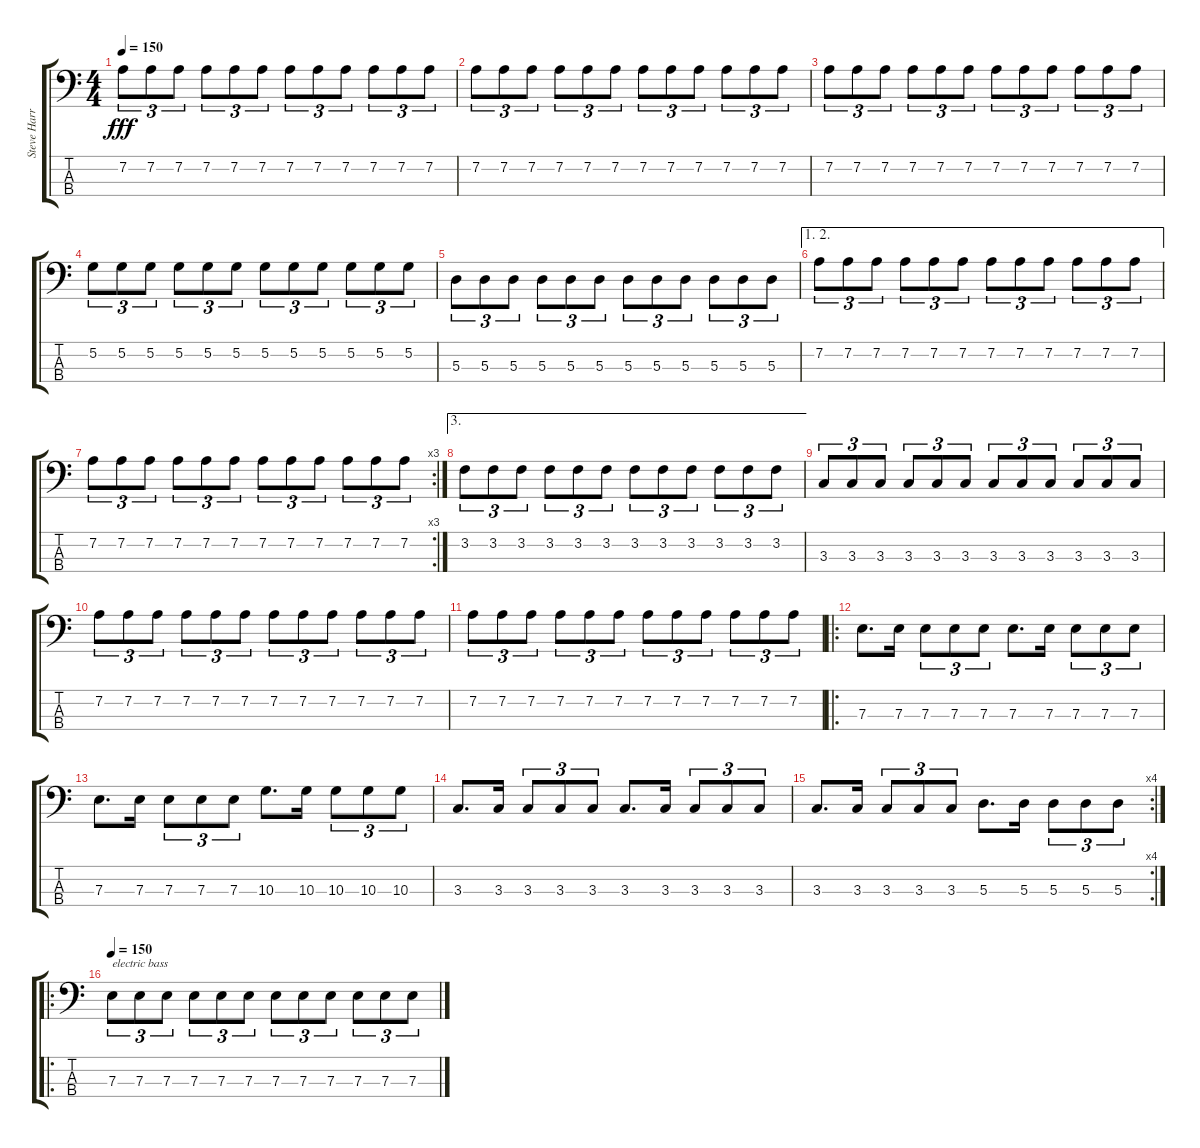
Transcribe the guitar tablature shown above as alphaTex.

\track ("Steve Harris" "Steve Harr") {instrument electricbassfinger}
\staff {score tabs}
\tuning (G2 D2 A1 E1) {hide}
\ts (4 4)
\tempo 150
\clef f4
\ks c
7.2.8{tu (3 2) dy fff} 7.2.8{tu (3 2)} 7.2.8{tu (3 2)} 7.2.8{tu (3 2)} 7.2.8{tu (3 2)} 7.2.8{tu (3 2)} 7.2.8{tu (3 2)} 7.2.8{tu (3 2)} 7.2.8{tu (3 2)} 7.2.8{tu (3 2)} 7.2.8{tu (3 2)} 7.2.8{tu (3 2)} |
7.2.8{tu (3 2)} 7.2.8{tu (3 2)} 7.2.8{tu (3 2)} 7.2.8{tu (3 2)} 7.2.8{tu (3 2)} 7.2.8{tu (3 2)} 7.2.8{tu (3 2)} 7.2.8{tu (3 2)} 7.2.8{tu (3 2)} 7.2.8{tu (3 2)} 7.2.8{tu (3 2)} 7.2.8{tu (3 2)} |
7.2.8{tu (3 2)} 7.2.8{tu (3 2)} 7.2.8{tu (3 2)} 7.2.8{tu (3 2)} 7.2.8{tu (3 2)} 7.2.8{tu (3 2)} 7.2.8{tu (3 2)} 7.2.8{tu (3 2)} 7.2.8{tu (3 2)} 7.2.8{tu (3 2)} 7.2.8{tu (3 2)} 7.2.8{tu (3 2)} |
5.2.8{tu (3 2)} 5.2.8{tu (3 2)} 5.2.8{tu (3 2)} 5.2.8{tu (3 2)} 5.2.8{tu (3 2)} 5.2.8{tu (3 2)} 5.2.8{tu (3 2)} 5.2.8{tu (3 2)} 5.2.8{tu (3 2)} 5.2.8{tu (3 2)} 5.2.8{tu (3 2)} 5.2.8{tu (3 2)} |
5.3.8{tu (3 2)} 5.3.8{tu (3 2)} 5.3.8{tu (3 2)} 5.3.8{tu (3 2)} 5.3.8{tu (3 2)} 5.3.8{tu (3 2)} 5.3.8{tu (3 2)} 5.3.8{tu (3 2)} 5.3.8{tu (3 2)} 5.3.8{tu (3 2)} 5.3.8{tu (3 2)} 5.3.8{tu (3 2)} |
\ae (1 2)
7.2.8{tu (3 2)} 7.2.8{tu (3 2)} 7.2.8{tu (3 2)} 7.2.8{tu (3 2)} 7.2.8{tu (3 2)} 7.2.8{tu (3 2)} 7.2.8{tu (3 2)} 7.2.8{tu (3 2)} 7.2.8{tu (3 2)} 7.2.8{tu (3 2)} 7.2.8{tu (3 2)} 7.2.8{tu (3 2)} |
\rc 3
7.2.8{tu (3 2)} 7.2.8{tu (3 2)} 7.2.8{tu (3 2)} 7.2.8{tu (3 2)} 7.2.8{tu (3 2)} 7.2.8{tu (3 2)} 7.2.8{tu (3 2)} 7.2.8{tu (3 2)} 7.2.8{tu (3 2)} 7.2.8{tu (3 2)} 7.2.8{tu (3 2)} 7.2.8{tu (3 2)} |
\ae 3
3.2.8{tu (3 2)} 3.2.8{tu (3 2)} 3.2.8{tu (3 2)} 3.2.8{tu (3 2)} 3.2.8{tu (3 2)} 3.2.8{tu (3 2)} 3.2.8{tu (3 2)} 3.2.8{tu (3 2)} 3.2.8{tu (3 2)} 3.2.8{tu (3 2)} 3.2.8{tu (3 2)} 3.2.8{tu (3 2)} |
3.3.8{tu (3 2)} 3.3.8{tu (3 2)} 3.3.8{tu (3 2)} 3.3.8{tu (3 2)} 3.3.8{tu (3 2)} 3.3.8{tu (3 2)} 3.3.8{tu (3 2)} 3.3.8{tu (3 2)} 3.3.8{tu (3 2)} 3.3.8{tu (3 2)} 3.3.8{tu (3 2)} 3.3.8{tu (3 2)} |
7.2.8{tu (3 2)} 7.2.8{tu (3 2)} 7.2.8{tu (3 2)} 7.2.8{tu (3 2)} 7.2.8{tu (3 2)} 7.2.8{tu (3 2)} 7.2.8{tu (3 2)} 7.2.8{tu (3 2)} 7.2.8{tu (3 2)} 7.2.8{tu (3 2)} 7.2.8{tu (3 2)} 7.2.8{tu (3 2)} |
7.2.8{tu (3 2)} 7.2.8{tu (3 2)} 7.2.8{tu (3 2)} 7.2.8{tu (3 2)} 7.2.8{tu (3 2)} 7.2.8{tu (3 2)} 7.2.8{tu (3 2)} 7.2.8{tu (3 2)} 7.2.8{tu (3 2)} 7.2.8{tu (3 2)} 7.2.8{tu (3 2)} 7.2.8{tu (3 2)} |
\ro
7.3.8{d} 7.3.16 7.3.8{tu (3 2)} 7.3.8{tu (3 2)} 7.3.8{tu (3 2)} 7.3.8{d} 7.3.16 7.3.8{tu (3 2)} 7.3.8{tu (3 2)} 7.3.8{tu (3 2)} |
7.3.8{d} 7.3.16 7.3.8{tu (3 2)} 7.3.8{tu (3 2)} 7.3.8{tu (3 2)} 10.3.8{d} 10.3.16 10.3.8{tu (3 2)} 10.3.8{tu (3 2)} 10.3.8{tu (3 2)} |
3.3.8{d} 3.3.16 3.3.8{tu (3 2)} 3.3.8{tu (3 2)} 3.3.8{tu (3 2)} 3.3.8{d} 3.3.16 3.3.8{tu (3 2)} 3.3.8{tu (3 2)} 3.3.8{tu (3 2)} |
\rc 4
3.3.8{d} 3.3.16 3.3.8{tu (3 2)} 3.3.8{tu (3 2)} 3.3.8{tu (3 2)} 5.3.8{d} 5.3.16 5.3.8{tu (3 2)} 5.3.8{tu (3 2)} 5.3.8{tu (3 2)} |
\ro
\tempo 150
7.3.8{tu (3 2) txt "electric bass" instrument electricbassfinger} 7.3.8{tu (3 2)} 7.3.8{tu (3 2)} 7.3.8{tu (3 2)} 7.3.8{tu (3 2)} 7.3.8{tu (3 2)} 7.3.8{tu (3 2)} 7.3.8{tu (3 2)} 7.3.8{tu (3 2)} 7.3.8{tu (3 2)} 7.3.8{tu (3 2)} 7.3.8{tu (3 2)}
